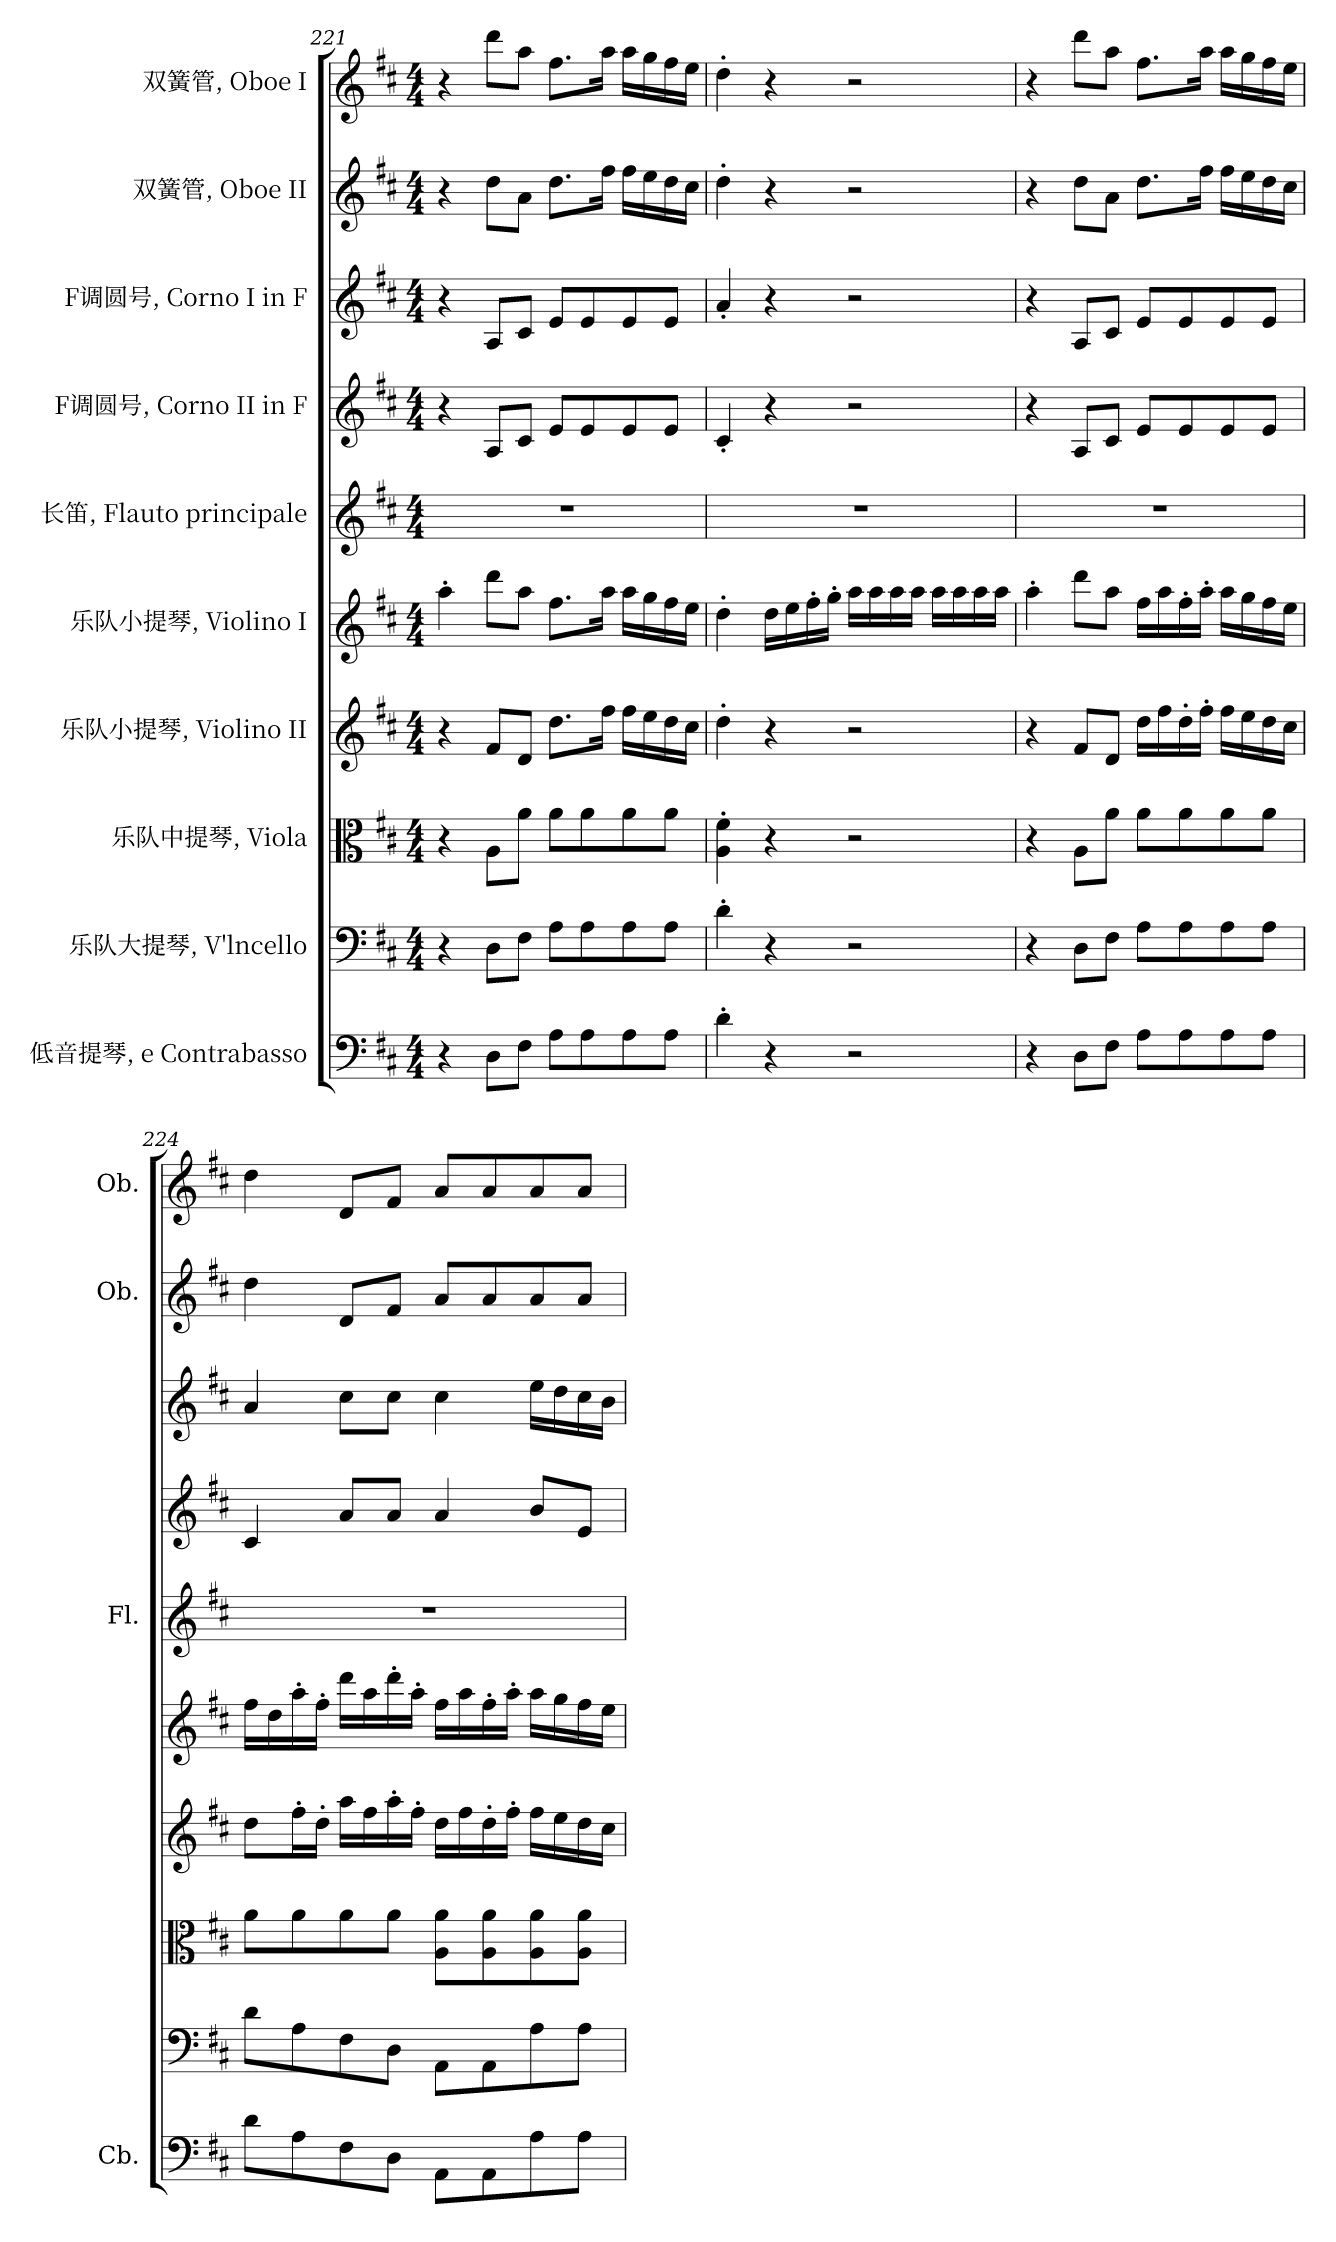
**kern	**kern	**kern	**kern	**kern	**kern	**kern	**kern	**kern	**kern
*part10	*part9	*part8	*part7	*part6	*part5	*part4	*part3	*part2	*part1
*staff10	*staff9	*staff8	*staff7	*staff6	*staff5	*staff4	*staff3	*staff2	*staff1
*I"低音提琴, e Contrabasso	*I"乐队大提琴, V'lncello	*I"乐队中提琴, Viola	*I"乐队小提琴, Violino II	*I"乐队小提琴, Violino I	*I"长笛, Flauto principale	*I"F调圆号, Corno II in F	*I"F调圆号, Corno I in F	*I"双簧管, Oboe II	*I"双簧管, Oboe I
*I'Cb.	*	*	*	*	*I'Fl.	*	*	*I'Ob.	*I'Ob.
*clefF4	*clefF4	*clefC3	*clefG2	*clefG2	*clefG2	*clefG2	*clefG2	*clefG2	*clefG2
*ITrd7c12	*	*	*	*	*	*ITrd4c7	*ITrd4c7	*	*
*k[f#c#]	*k[f#c#]	*k[f#c#]	*k[f#c#]	*k[f#c#]	*k[f#c#]	*k[f#]	*k[f#]	*k[f#c#]	*k[f#c#]
*M4/4	*M4/4	*M4/4	*M4/4	*M4/4	*M4/4	*M4/4	*M4/4	*M4/4	*M4/4
=221	=221	=221	=221	=221	=221	=221	=221	=221	=221
4r	4r	4r	4r	4aa'\	1r	4r	4r	4r	4r
8DD\L	8D\L	8A\L	8f#/L	8ddd\L	.	8D/L	8D/L	8dd\L	8ddd\L
8FF#\J	8F#\J	8a\J	8d/J	8aa\J	.	8F#/J	8F#/J	8a\J	8aa\J
8AA\L	8A\L	8a\L	8.dd\L	8.ff#\L	.	8A/L	8A/L	8.dd\L	8.ff#\L
8AA\	8A\	8a\	.	.	.	8A/	8A/	.	.
.	.	.	16ff#\Jk	16aa\Jk	.	.	.	16ff#\Jk	16aa\Jk
8AA\	8A\	8a\	16ff#\LL	16aa\LL	.	8A/	8A/	16ff#\LL	16aa\LL
.	.	.	16ee\	16gg\	.	.	.	16ee\	16gg\
8AA\J	8A\J	8a\J	16dd\	16ff#\	.	8A/J	8A/J	16dd\	16ff#\
.	.	.	16cc#\JJ	16ee\JJ	.	.	.	16cc#\JJ	16ee\JJ
=222	=222	=222	=222	=222	=222	=222	=222	=222	=222
4D'\	4d'\	4A\' 4f#\'	4dd'\	4dd'\	1r	4F#'/	4d'/	4dd'\	4dd'\
4r	4r	4r	4r	16dd\LL	.	4r	4r	4r	4r
.	.	.	.	16ee\	.	.	.	.	.
.	.	.	.	16ff#'\	.	.	.	.	.
.	.	.	.	16gg'\JJ	.	.	.	.	.
2r	2r	2r	2r	16aa\LL	.	2r	2r	2r	2r
.	.	.	.	16aa\	.	.	.	.	.
.	.	.	.	16aa\	.	.	.	.	.
.	.	.	.	16aa\JJ	.	.	.	.	.
.	.	.	.	16aa\LL	.	.	.	.	.
.	.	.	.	16aa\	.	.	.	.	.
.	.	.	.	16aa\	.	.	.	.	.
.	.	.	.	16aa\JJ	.	.	.	.	.
!!LO:PB:g=z
=223	=223	=223	=223	=223	=223	=223	=223	=223	=223
4r	4r	4r	4r	4aa'\	1r	4r	4r	4r	4r
8DD\L	8D\L	8A\L	8f#/L	8ddd\L	.	8D/L	8D/L	8dd\L	8ddd\L
8FF#\J	8F#\J	8a\J	8d/J	8aa\J	.	8F#/J	8F#/J	8a\J	8aa\J
8AA\L	8A\L	8a\L	16dd\LL	16ff#\LL	.	8A/L	8A/L	8.dd\L	8.ff#\L
.	.	.	16ff#\	16aa\	.	.	.	.	.
8AA\	8A\	8a\	16dd'\	16ff#'\	.	8A/	8A/	.	.
.	.	.	16ff#'\JJ	16aa'\JJ	.	.	.	16ff#\Jk	16aa\Jk
8AA\	8A\	8a\	16ff#\LL	16aa\LL	.	8A/	8A/	16ff#\LL	16aa\LL
.	.	.	16ee\	16gg\	.	.	.	16ee\	16gg\
8AA\J	8A\J	8a\J	16dd\	16ff#\	.	8A/J	8A/J	16dd\	16ff#\
.	.	.	16cc#\JJ	16ee\JJ	.	.	.	16cc#\JJ	16ee\JJ
=224	=224	=224	=224	=224	=224	=224	=224	=224	=224
8D\L	8d\L	8a\L	8dd\L	16ff#\LL	1r	4F#/	4d/	4dd\	4dd\
.	.	.	.	16dd\	.	.	.	.	.
8AA\	8A\	8a\	16ff#'\L	16aa'\	.	.	.	.	.
.	.	.	16dd'\JJ	16ff#'\JJ	.	.	.	.	.
8FF#\	8F#\	8a\	16aa\LL	16ddd\LL	.	8d/L	8f#\L	8d/L	8d/L
.	.	.	16ff#\	16aa\	.	.	.	.	.
8DD\J	8D\J	8a\J	16aa'\	16ddd'\	.	8d/J	8f#\J	8f#/J	8f#/J
.	.	.	16ff#'\JJ	16aa'\JJ	.	.	.	.	.
8AAA\L	8AA\L	8A\ 8a\L	16dd\LL	16ff#\LL	.	4d/	4f#\	8a/L	8a/L
.	.	.	16ff#\	16aa\	.	.	.	.	.
8AAA\	8AA\	8A\ 8a\	16dd'\	16ff#'\	.	.	.	8a/	8a/
.	.	.	16ff#'\JJ	16aa'\JJ	.	.	.	.	.
8AA\	8A\	8A\ 8a\	16ff#\LL	16aa\LL	.	8e/L	16a\LL	8a/	8a/
.	.	.	16ee\	16gg\	.	.	16g\	.	.
8AA\J	8A\J	8A\ 8a\J	16dd\	16ff#\	.	8A/J	16f#\	8a/J	8a/J
.	.	.	16cc#\JJ	16ee\JJ	.	.	16e\JJ	.	.
=	=	=	=	=	=	=	=	=	=
*-	*-	*-	*-	*-	*-	*-	*-	*-	*-
